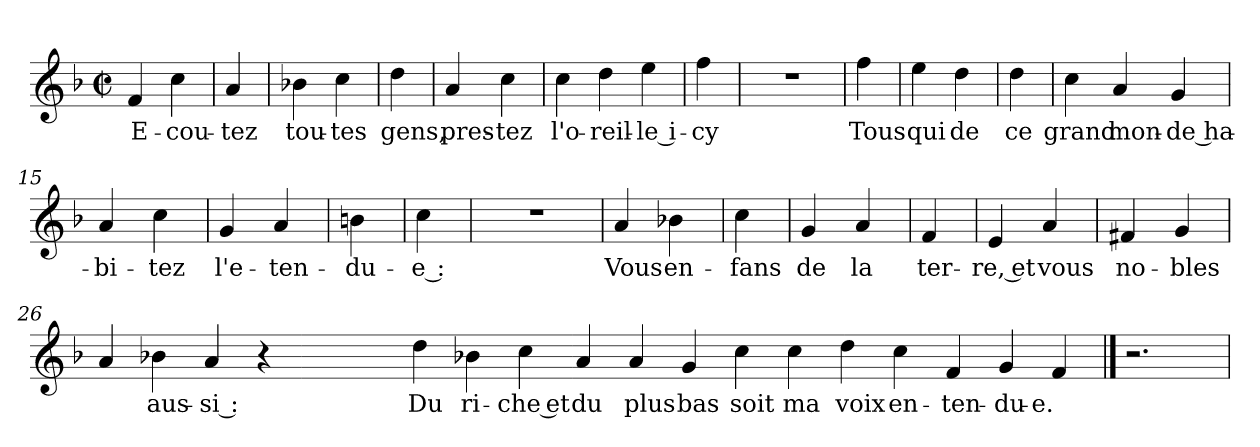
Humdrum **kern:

**kern	**text
*part1	*part1
*staff1	*staff1
*clefG2	*
*k[b-]	*
*F:	*
*M2/2	*
*met(c|)	*
=1	=1
4f	E-
4cc	-cou-
=2	=2
4a	-tez
=3	=3
4b-X	tou-
4cc	-tes
=4	=4
4dd	gens,
=5	=5
4a	pres-
4cc	-tez
=6	=6
4cc	l'o-
4dd	-reil-
4ee	-le i-
=8	=8
4ff	-cy
=9	=9
1r	.
=10	=10
4ff	Tous
=11	=11
4ee	qui
4dd	de
=12	=12
4dd	ce
=13	=13
4cc	grand
4a	mon-
4g	-de ha-
=15	=15
4a	-bi-
4cc	-tez
=16	=16
4g	l'e-
4a	-ten-
=17	=17
4b	-du-
=18	=18
4cc	-e :
=19	=19
1r	.
=20	=20
4a	Vous
4b-X	en-
=21	=21
4cc	-fans
=22	=22
4g	de
4a	la
=23	=23
4f	ter-
=24	=24
4e	-re, et
4a	vous
=25	=25
4f#X	no-
4g	-bles-
=26	=26
4a	-
4b-X	aus-
4a	-si :
4r	.
2.ryy	.
4dd	Du
4b-X	ri-
4cc	-che et
4a	du
4a	plus
4g	bas
4cc	soit
4cc	ma
4dd	voix
4cc	en-
4f	-ten-
4g	-du-
4f	-e.
==27	==27
2.r	.
=	=
*-	*-
